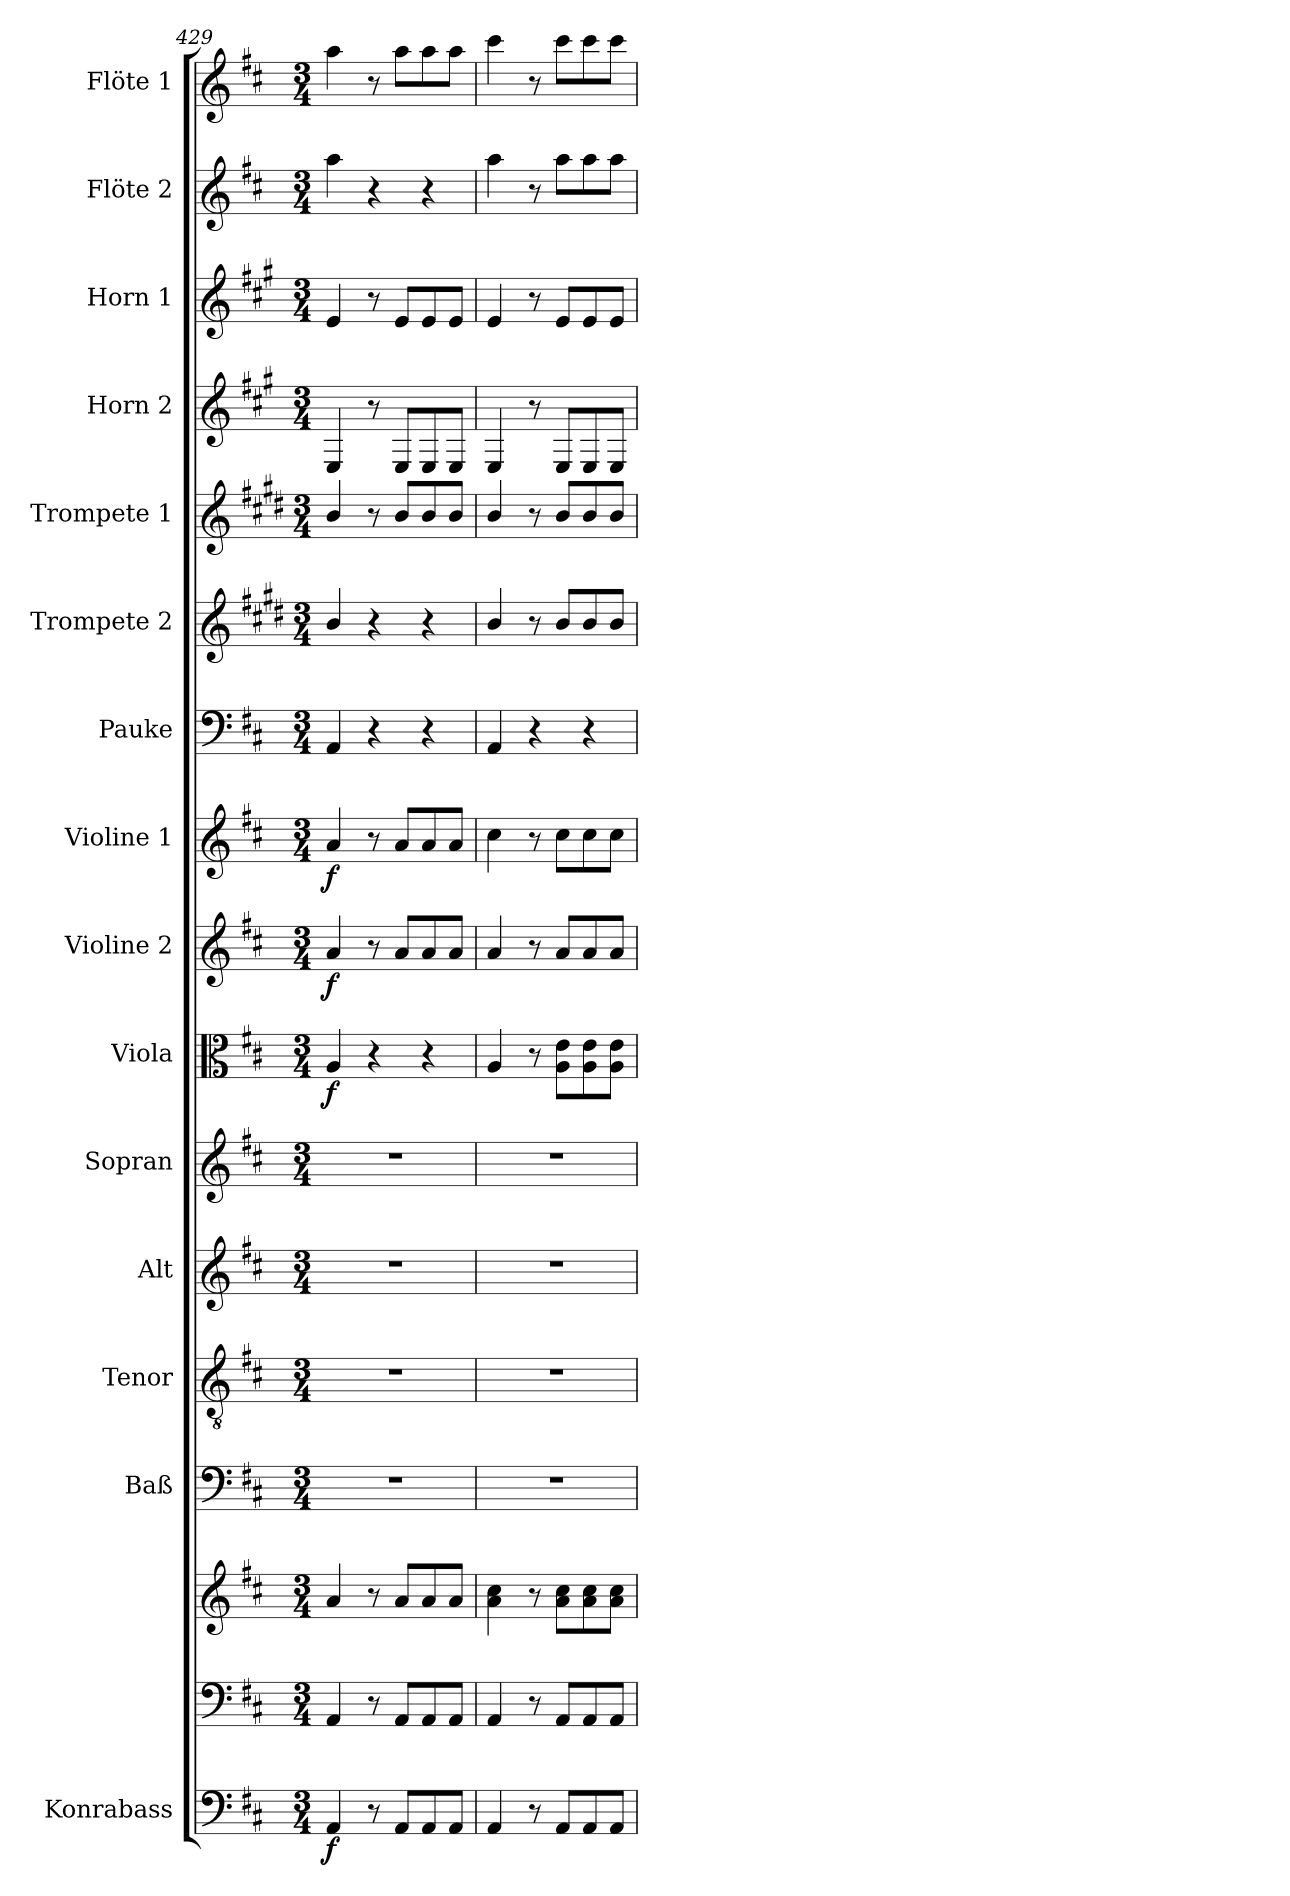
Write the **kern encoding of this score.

**kern	**dynam	**kern	**kern	**kern	**kern	**kern	**kern	**kern	**dynam	**kern	**dynam	**kern	**dynam	**kern	**kern	**kern	**kern	**kern	**kern	**kern
*part16	*part16	*part15	*part15	*part14	*part13	*part12	*part11	*part10	*part10	*part9	*part9	*part8	*part8	*part7	*part6	*part5	*part4	*part3	*part2	*part1
*staff17	*staff17	*staff16	*staff15	*staff14	*staff13	*staff12	*staff11	*staff10	*staff10	*staff9	*staff9	*staff8	*staff8	*staff7	*staff6	*staff5	*staff4	*staff3	*staff2	*staff1
*I"Konrabass	*	*	*	*I"Baß	*I"Tenor	*I"Alt	*I"Sopran	*I"Viola	*	*I"Violine 2	*	*I"Violine 1	*	*I"Pauke	*I"Trompete 2	*I"Trompete 1	*I"Horn 2	*I"Horn 1	*I"Flöte 2	*I"Flöte 1
*I'Kb.	*	*	*	*I'Baß	*I'Ten	*I'Alt	*I'Sop	*I'Vla.	*	*I'Vln. 2	*	*I'Vln. 1	*	*I'Pk.	*I'Trp. 2	*I'Trp. 1	*I'Hrn. 2	*I'Hrn. 1	*I'Fl. 2	*I'Fl. 1
*clefF4	*	*clefF4	*clefG2	*clefF4	*clefGv2	*clefG2	*clefG2	*clefC3	*	*clefG2	*	*clefG2	*	*clefF4	*clefG2	*clefG2	*clefG2	*clefG2	*clefG2	*clefG2
*ITrd7c12	*	*	*	*	*	*	*	*	*	*	*	*	*	*	*ITrd1c2	*ITrd1c2	*ITrd4c7	*ITrd4c7	*	*
*k[f#c#]	*	*k[f#c#]	*k[f#c#]	*k[f#c#]	*k[f#c#]	*k[f#c#]	*k[f#c#]	*k[f#c#]	*	*k[f#c#]	*	*k[f#c#]	*	*k[f#c#]	*k[f#c#]	*k[f#c#]	*k[f#c#]	*k[f#c#]	*k[f#c#]	*k[f#c#]
*D:	*	*D:	*D:	*D:	*D:	*D:	*D:	*D:	*	*D:	*	*D:	*	*D:	*D:	*D:	*D:	*D:	*D:	*D:
*M3/4	*	*M3/4	*M3/4	*M3/4	*M3/4	*M3/4	*M3/4	*M3/4	*	*M3/4	*	*M3/4	*	*M3/4	*M3/4	*M3/4	*M3/4	*M3/4	*M3/4	*M3/4
=429	=429	=429	=429	=429	=429	=429	=429	=429	=429	=429	=429	=429	=429	=429	=429	=429	=429	=429	=429	=429
!	!LO:DY:b	!	!	!	!	!	!	!	!LO:DY:b	!	!LO:DY:b	!	!LO:DY:b	!	!	!	!	!	!	!
4AAA/	f	4AA/	4a/	2.r	2.r	2.r	2.r	4A/	f	4a/	f	4a/	f	4AA/	4a/	4a/	4AA/	4A/	4aa\	4aa\
8r	.	8r	8r	.	.	.	.	4r	.	8r	.	8r	.	4r	4r	8r	8r	8r	4r	8r
8AAA/L	.	8AA/L	8a/L	.	.	.	.	.	.	8a/L	.	8a/L	.	.	.	8a/L	8AA/L	8A/L	.	8aa\L
8AAA/	.	8AA/	8a/	.	.	.	.	4r	.	8a/	.	8a/	.	4r	4r	8a/	8AA/	8A/	4r	8aa\
8AAA/J	.	8AA/J	8a/J	.	.	.	.	.	.	8a/J	.	8a/J	.	.	.	8a/J	8AA/J	8A/J	.	8aa\J
!!LO:PB:g=z
=430	=430	=430	=430	=430	=430	=430	=430	=430	=430	=430	=430	=430	=430	=430	=430	=430	=430	=430	=430	=430
4AAA/	.	4AA/	4a\ 4cc#\	2.r	2.r	2.r	2.r	4A/	.	4a/	.	4cc#\	.	4AA/	4a/	4a/	4AA/	4A/	4aa\	4ccc#\
8r	.	8r	8r	.	.	.	.	8r	.	8r	.	8r	.	4r	8r	8r	8r	8r	8r	8r
8AAA/L	.	8AA/L	8a\ 8cc#\L	.	.	.	.	8A\ 8e\L	.	8a/L	.	8cc#\L	.	.	8a/L	8a/L	8AA/L	8A/L	8aa\L	8ccc#\L
8AAA/	.	8AA/	8a\ 8cc#\	.	.	.	.	8A\ 8e\	.	8a/	.	8cc#\	.	4r	8a/	8a/	8AA/	8A/	8aa\	8ccc#\
8AAA/J	.	8AA/J	8a\ 8cc#\J	.	.	.	.	8A\ 8e\J	.	8a/J	.	8cc#\J	.	.	8a/J	8a/J	8AA/J	8A/J	8aa\J	8ccc#\J
=	=	=	=	=	=	=	=	=	=	=	=	=	=	=	=	=	=	=	=	=
*-	*-	*-	*-	*-	*-	*-	*-	*-	*-	*-	*-	*-	*-	*-	*-	*-	*-	*-	*-	*-
